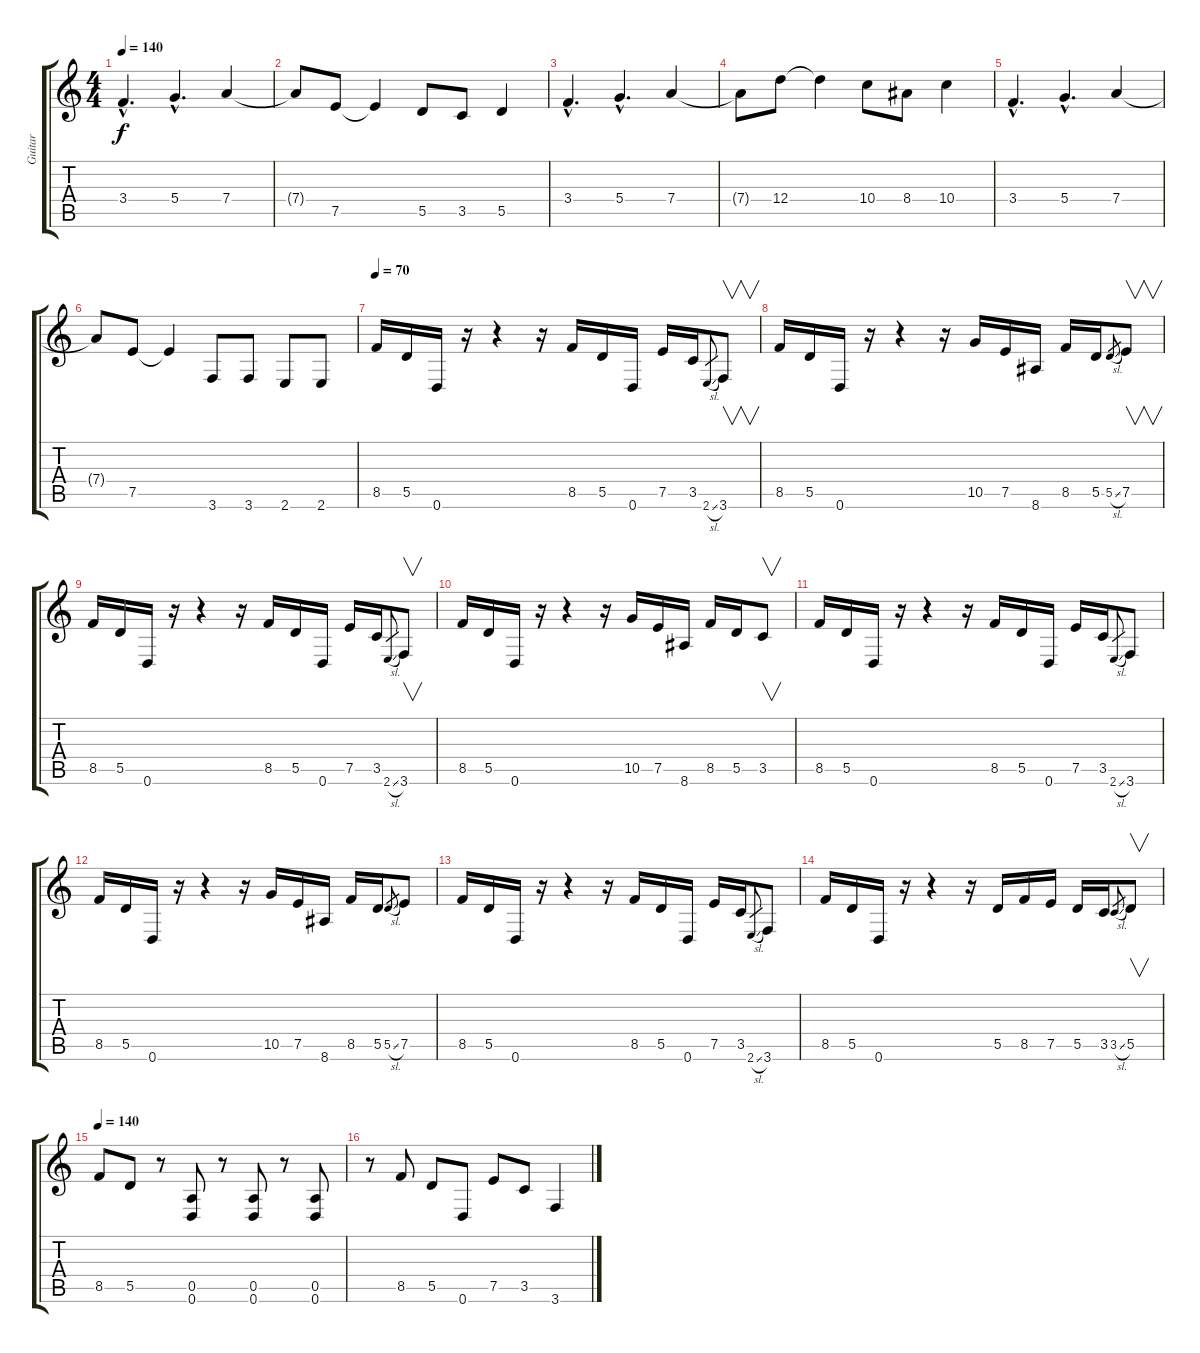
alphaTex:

\track ("Guitar" "Guitar") {instrument electricguitarclean}
\staff {score tabs}
\tuning (E4 B3 G3 D3 A2 D2) {hide}
\ts (4 4)
\tempo 140
\clef g2
\ks c
3.4{hac}.4{d dy f} 5.4{hac}.4{d} 7.4.4 |
7.4{t}.8 7.5.8 7.5{t}.4 5.5.8 3.5.8 5.5.4 |
3.4{hac}.4{d} 5.4{hac}.4{d} 7.4.4 |
7.4{t}.8 12.4.8 12.4{t}.4 10.4.8 8.4.8 10.4.4 |
3.4{hac}.4{d} 5.4{hac}.4{d} 7.4.4 |
7.4{t}.8 7.5.8 7.5{t}.4 3.6.8 3.6.8 2.6.8 2.6.8 |
\tempo 70
8.5.16{balance 8} 5.5.16 0.6.16 r.16 r.4 r.16 8.5.16 5.5.16 0.6.16 7.5.16 3.5.16 2.6{sl}.8{gr} 3.6.8{v} |
8.5.16 5.5.16 0.6.16 r.16 r.4 r.16 10.5.16 7.5.16 8.6.16 8.5.16 5.5.16 5.5{sl}.8{gr} 7.5.8{v} |
8.5.16 5.5.16 0.6.16 r.16 r.4 r.16 8.5.16 5.5.16 0.6.16 7.5.16 3.5.16 2.6{sl}.8{gr} 3.6.8{v} |
8.5.16 5.5.16 0.6.16 r.16 r.4 r.16 10.5.16 7.5.16 8.6.16 8.5.16 5.5.16 3.5.8{v} |
8.5.16 5.5.16 0.6.16 r.16 r.4 r.16 8.5.16 5.5.16 0.6.16 7.5.16 3.5.16 2.6{sl}.8{gr} 3.6.8 |
8.5.16 5.5.16 0.6.16 r.16 r.4 r.16 10.5.16 7.5.16 8.6.16 8.5.16 5.5.16 5.5{sl}.8{gr} 7.5.8 |
8.5.16 5.5.16 0.6.16 r.16 r.4 r.16 8.5.16 5.5.16 0.6.16 7.5.16 3.5.16 2.6{sl}.8{gr} 3.6.8 |
8.5.16 5.5.16 0.6.16 r.16 r.4 r.16 5.5.16 8.5.16 7.5.16 5.5.16 3.5.16 3.5{sl}.8{gr} 5.5.8{v} |
\tempo 140
8.5.8 5.5.8 r.8 (0.5 0.6).8 r.8 (0.5 0.6).8 r.8 (0.5 0.6).8 |
r.8 8.5.8 5.5.8 0.6.8 7.5.8 3.5.8 3.6.4
